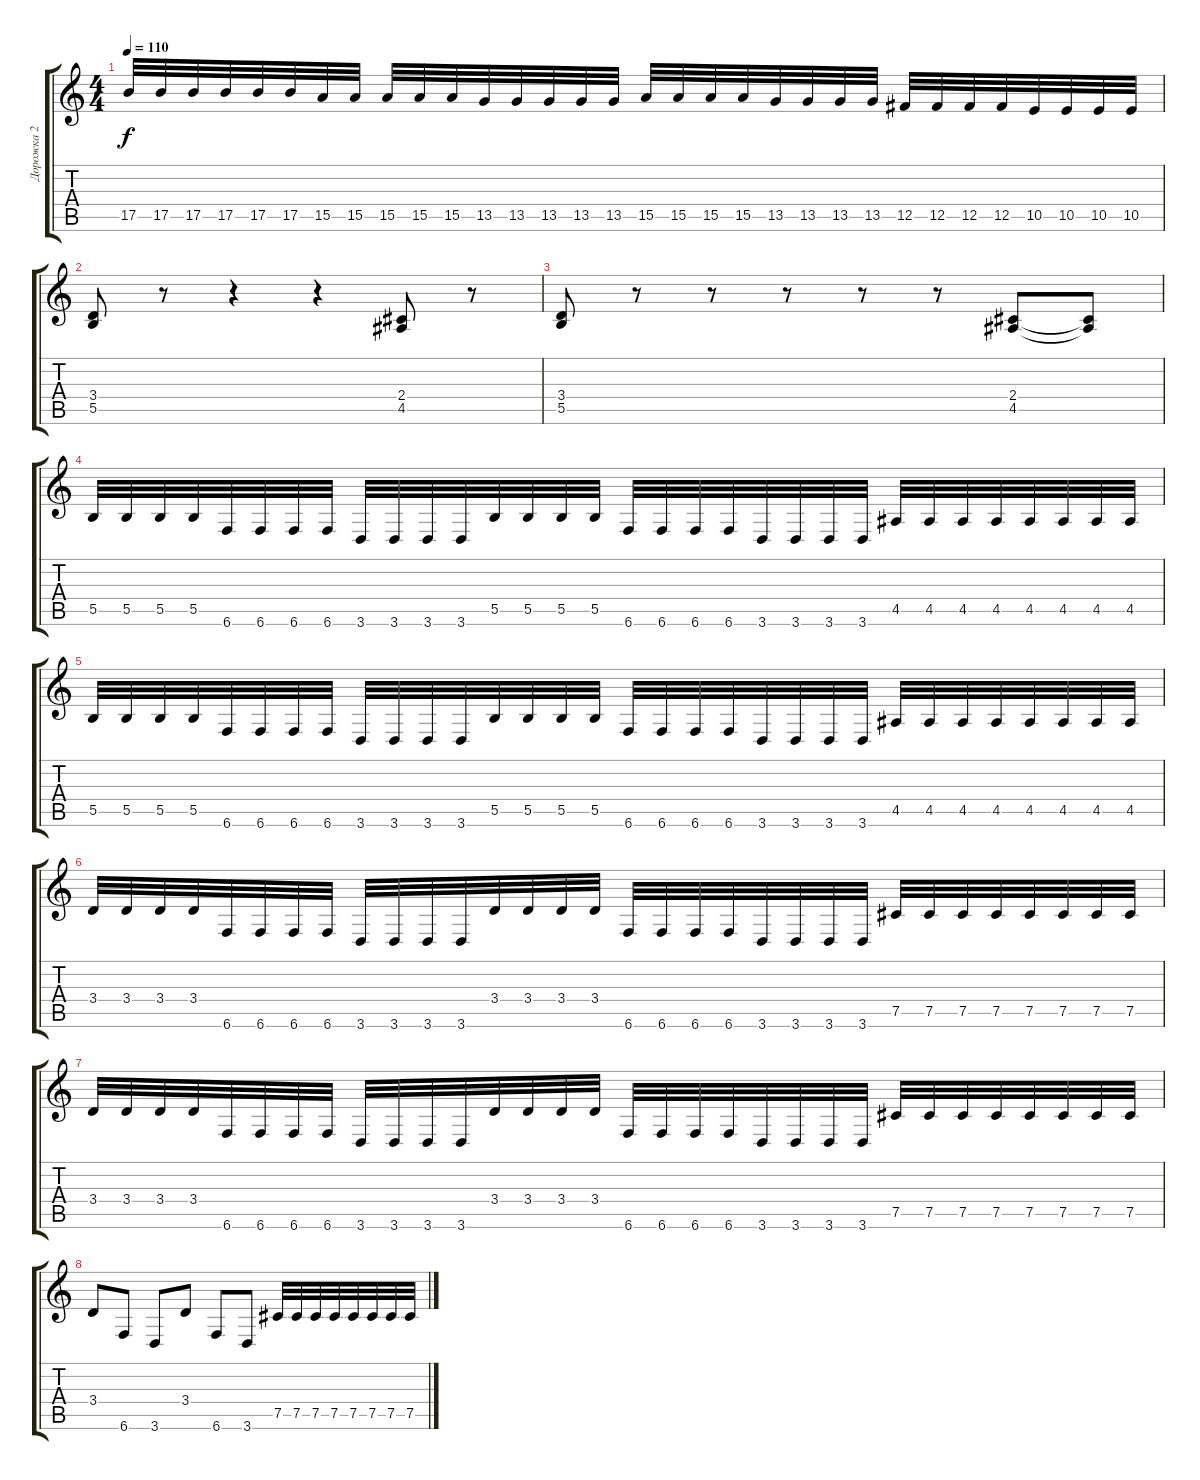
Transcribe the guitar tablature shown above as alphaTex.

\track ("Дорожка 2" "Дорожка 2") {instrument distortionguitar}
\staff {score tabs}
\tuning (Db4 Ab3 E3 B2 Gb2 B1) {hide}
\ts (4 4)
\tempo 110
\clef g2
\ks c
17.5.32{dy f} 17.5.32 17.5.32 17.5.32 17.5.32 17.5.32 15.5.32 15.5.32 15.5.32 15.5.32 15.5.32 13.5.32 13.5.32 13.5.32 13.5.32 13.5.32 15.5.32 15.5.32 15.5.32 15.5.32 13.5.32 13.5.32 13.5.32 13.5.32 12.5.32 12.5.32 12.5.32 12.5.32 10.5.32 10.5.32 10.5.32 10.5.32 |
(3.4 5.5).8 r.8 r.4 r.4 (2.4 4.5).8 r.8 |
(3.4 5.5).8 r.8 r.8 r.8 r.8 r.8 (2.4 4.5).8 (2.4{t} 4.5{t}).8 |
5.5.32 5.5.32 5.5.32 5.5.32 6.6.32 6.6.32 6.6.32 6.6.32 3.6.32 3.6.32 3.6.32 3.6.32 5.5.32 5.5.32 5.5.32 5.5.32 6.6.32 6.6.32 6.6.32 6.6.32 3.6.32 3.6.32 3.6.32 3.6.32 4.5.32 4.5.32 4.5.32 4.5.32 4.5.32 4.5.32 4.5.32 4.5.32 |
5.5.32 5.5.32 5.5.32 5.5.32 6.6.32 6.6.32 6.6.32 6.6.32 3.6.32 3.6.32 3.6.32 3.6.32 5.5.32 5.5.32 5.5.32 5.5.32 6.6.32 6.6.32 6.6.32 6.6.32 3.6.32 3.6.32 3.6.32 3.6.32 4.5.32 4.5.32 4.5.32 4.5.32 4.5.32 4.5.32 4.5.32 4.5.32 |
3.4.32 3.4.32 3.4.32 3.4.32 6.6.32 6.6.32 6.6.32 6.6.32 3.6.32 3.6.32 3.6.32 3.6.32 3.4.32 3.4.32 3.4.32 3.4.32 6.6.32 6.6.32 6.6.32 6.6.32 3.6.32 3.6.32 3.6.32 3.6.32 7.5.32 7.5.32 7.5.32 7.5.32 7.5.32 7.5.32 7.5.32 7.5.32 |
3.4.32 3.4.32 3.4.32 3.4.32 6.6.32 6.6.32 6.6.32 6.6.32 3.6.32 3.6.32 3.6.32 3.6.32 3.4.32 3.4.32 3.4.32 3.4.32 6.6.32 6.6.32 6.6.32 6.6.32 3.6.32 3.6.32 3.6.32 3.6.32 7.5.32 7.5.32 7.5.32 7.5.32 7.5.32 7.5.32 7.5.32 7.5.32 |
3.4.8 6.6.8 3.6.8 3.4.8 6.6.8 3.6.8 7.5.32 7.5.32 7.5.32 7.5.32 7.5.32 7.5.32 7.5.32 7.5.32
